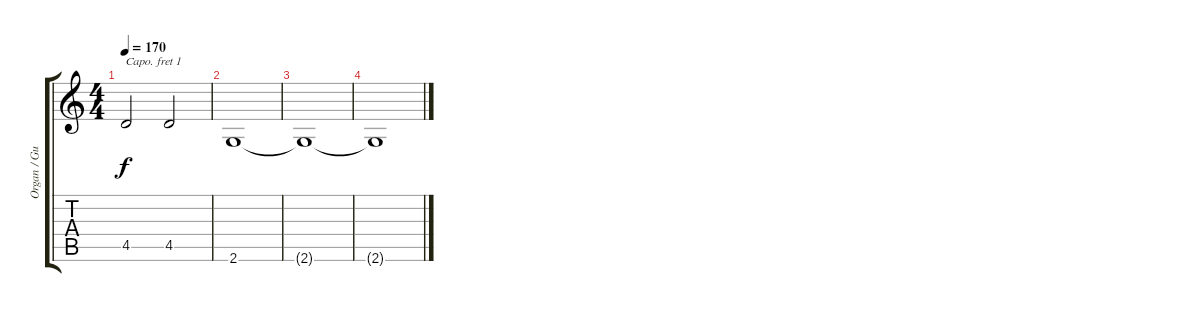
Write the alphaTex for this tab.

\track ("Organ / Guitar 3" "Organ / Gu") {instrument electricguitarjazz}
\staff {score tabs}
\capo 1
\tuning (E4 B3 G3 D3 A2 E2) {hide}
\ts (4 4)
\tempo 170
\clef g2
\ks c
4.5.2{dy f} 4.5.2 |
2.6.1 |
2.6{t}.1 |
2.6{t}.1
